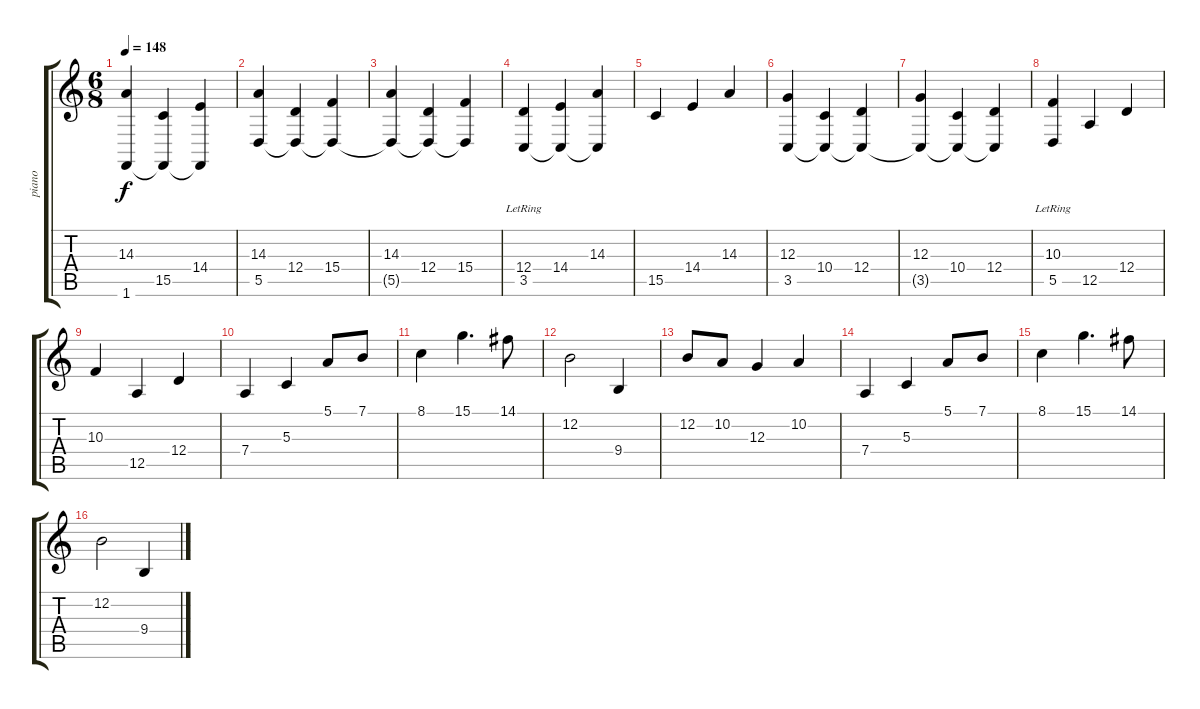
\track ("piano" "piano") {instrument acousticgrandpiano}
\staff {score tabs}
\tuning (E4 B3 G3 D3 A2 E2) {hide}
\ts (6 8)
\tempo 148
\clef g2
\ks c
(14.3 1.6{t}).4{dy f} (15.5 1.6{t}).4 (14.4 1.6{t}).4 |
(14.3 5.5).4 (12.4 5.5{t}).4 (15.4 5.5{t}).4 |
(14.3 5.5{t}).4 (12.4 5.5{t}).4 (15.4 5.5{t}).4 |
(12.4 3.5{lr}).4 (14.4 3.5{t}).4 (14.3 3.5{t}).4 |
15.5.4 14.4.4 14.3.4 |
(12.3 3.5).4 (10.4 3.5{t}).4 (12.4 3.5{t}).4 |
(12.3 3.5{t}).4 (10.4 3.5{t}).4 (12.4 3.5{t}).4 |
(10.3 5.5{lr}).4 12.5.4 12.4.4 |
10.3.4 12.5.4 12.4.4 |
7.4.4 5.3.4 5.1.8 7.1.8 |
8.1.4 15.1.4{d} 14.1.8 |
12.2.2 9.4.4 |
12.2.8 10.2.8 12.3.4 10.2.4 |
7.4.4 5.3.4 5.1.8 7.1.8 |
8.1.4 15.1.4{d} 14.1.8 |
12.2.2 9.4.4
